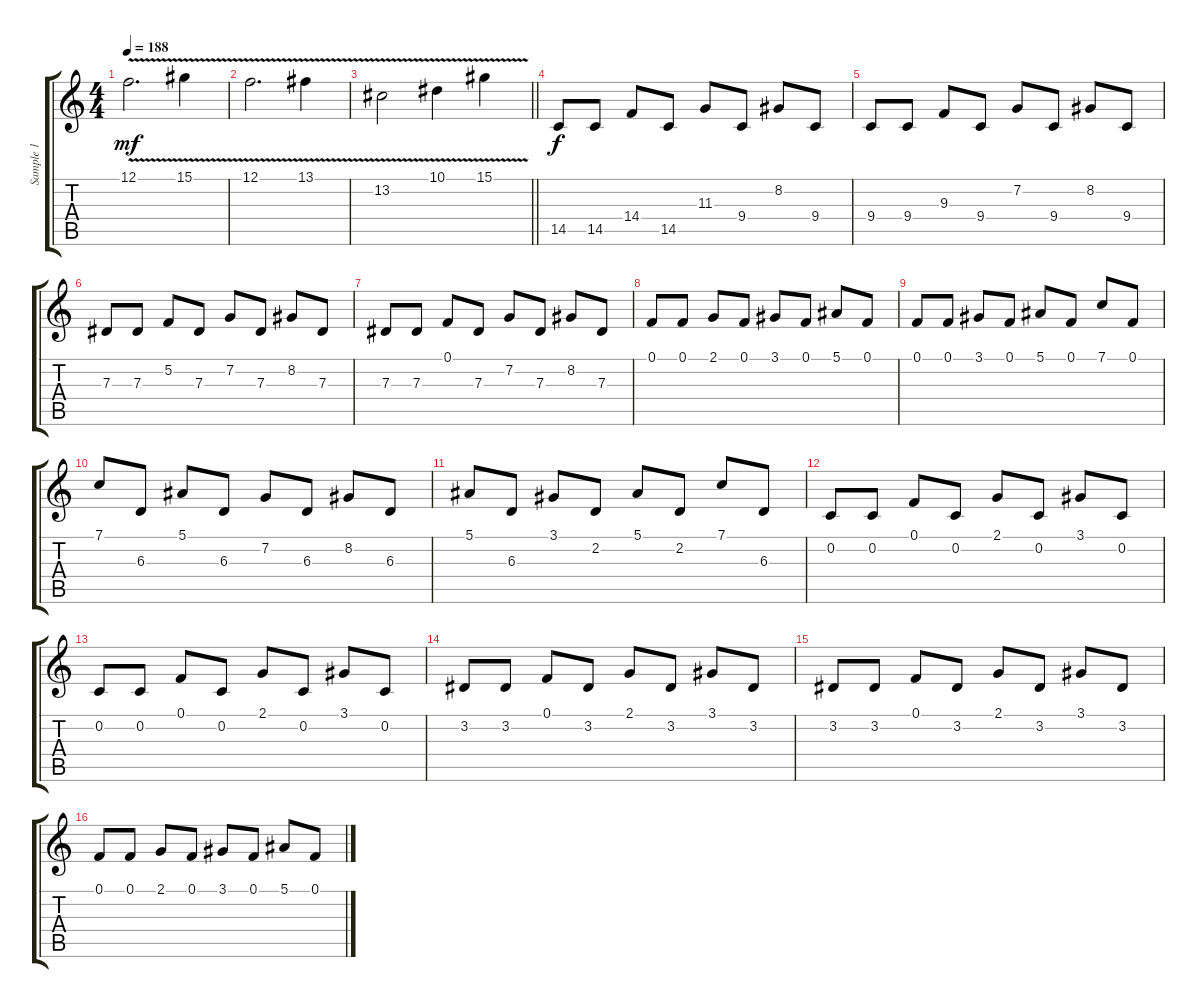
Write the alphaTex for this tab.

\track ("Sample 1" "Sample 1") {instrument lead2sawtooth}
\staff {score tabs}
\tuning (F4 C4 Ab3 Eb3 Bb2 F2) {hide}
\ts (4 4)
\tempo 188
\clef g2
\ks c
12.1{v}.2{d dy mf} 15.1{v}.4 |
12.1{v}.2{d} 13.1{v}.4 |
\barLineRight lightlight
13.2{v}.2 10.1{v}.4 15.1{v}.4 |
\section ("" " ")
14.5.8{dy f} 14.5.8 14.4.8 14.5.8 11.3.8 9.4.8 8.2.8 9.4.8 |
9.4.8 9.4.8 9.3.8 9.4.8 7.2.8 9.4.8 8.2.8 9.4.8 |
7.3.8 7.3.8 5.2.8 7.3.8 7.2.8 7.3.8 8.2.8 7.3.8 |
7.3.8 7.3.8 0.1.8 7.3.8 7.2.8 7.3.8 8.2.8 7.3.8 |
0.1.8 0.1.8 2.1.8 0.1.8 3.1.8 0.1.8 5.1.8 0.1.8 |
0.1.8 0.1.8 3.1.8 0.1.8 5.1.8 0.1.8 7.1.8 0.1.8 |
7.1.8 6.3.8 5.1.8 6.3.8 7.2.8 6.3.8 8.2.8 6.3.8 |
5.1.8 6.3.8 3.1.8 2.2.8 5.1.8 2.2.8 7.1.8 6.3.8 |
0.2.8 0.2.8 0.1.8 0.2.8 2.1.8 0.2.8 3.1.8 0.2.8 |
0.2.8 0.2.8 0.1.8 0.2.8 2.1.8 0.2.8 3.1.8 0.2.8 |
3.2.8 3.2.8 0.1.8 3.2.8 2.1.8 3.2.8 3.1.8 3.2.8 |
3.2.8 3.2.8 0.1.8 3.2.8 2.1.8 3.2.8 3.1.8 3.2.8 |
0.1.8 0.1.8 2.1.8 0.1.8 3.1.8 0.1.8 5.1.8 0.1.8
